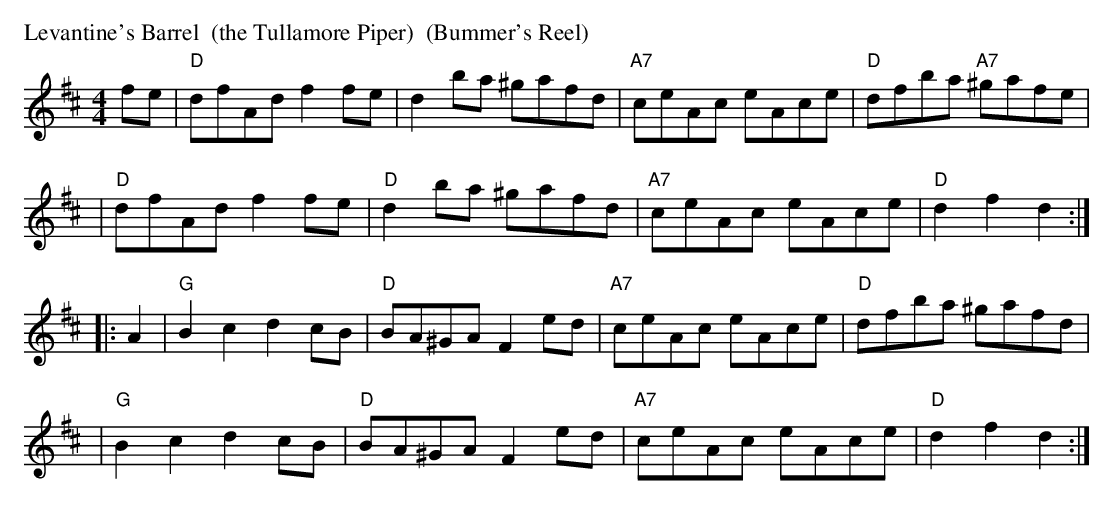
X:1
P: Levantine's Barrel  (the Tullamore Piper)  (Bummer's Reel)
M: 4/4
L: 1/8
K: D
   fe \
| "D"dfAd f2fe |    d2ba ^gafd | "A7"ceAc eAce | "D"dfba "A7"^gafe |
| "D"dfAd f2fe | "D"d2ba ^gafd | "A7"ceAc eAce | "D"d2f2  d2  :|
|: A2 \
| "G"B2c2 d2cB | "D"BA^GA F2ed | "A7"ceAc eAce | "D"dfba ^gafd |
| "G"B2c2 d2cB | "D"BA^GA F2ed | "A7"ceAc eAce | "D"d2f2  d2  :|
